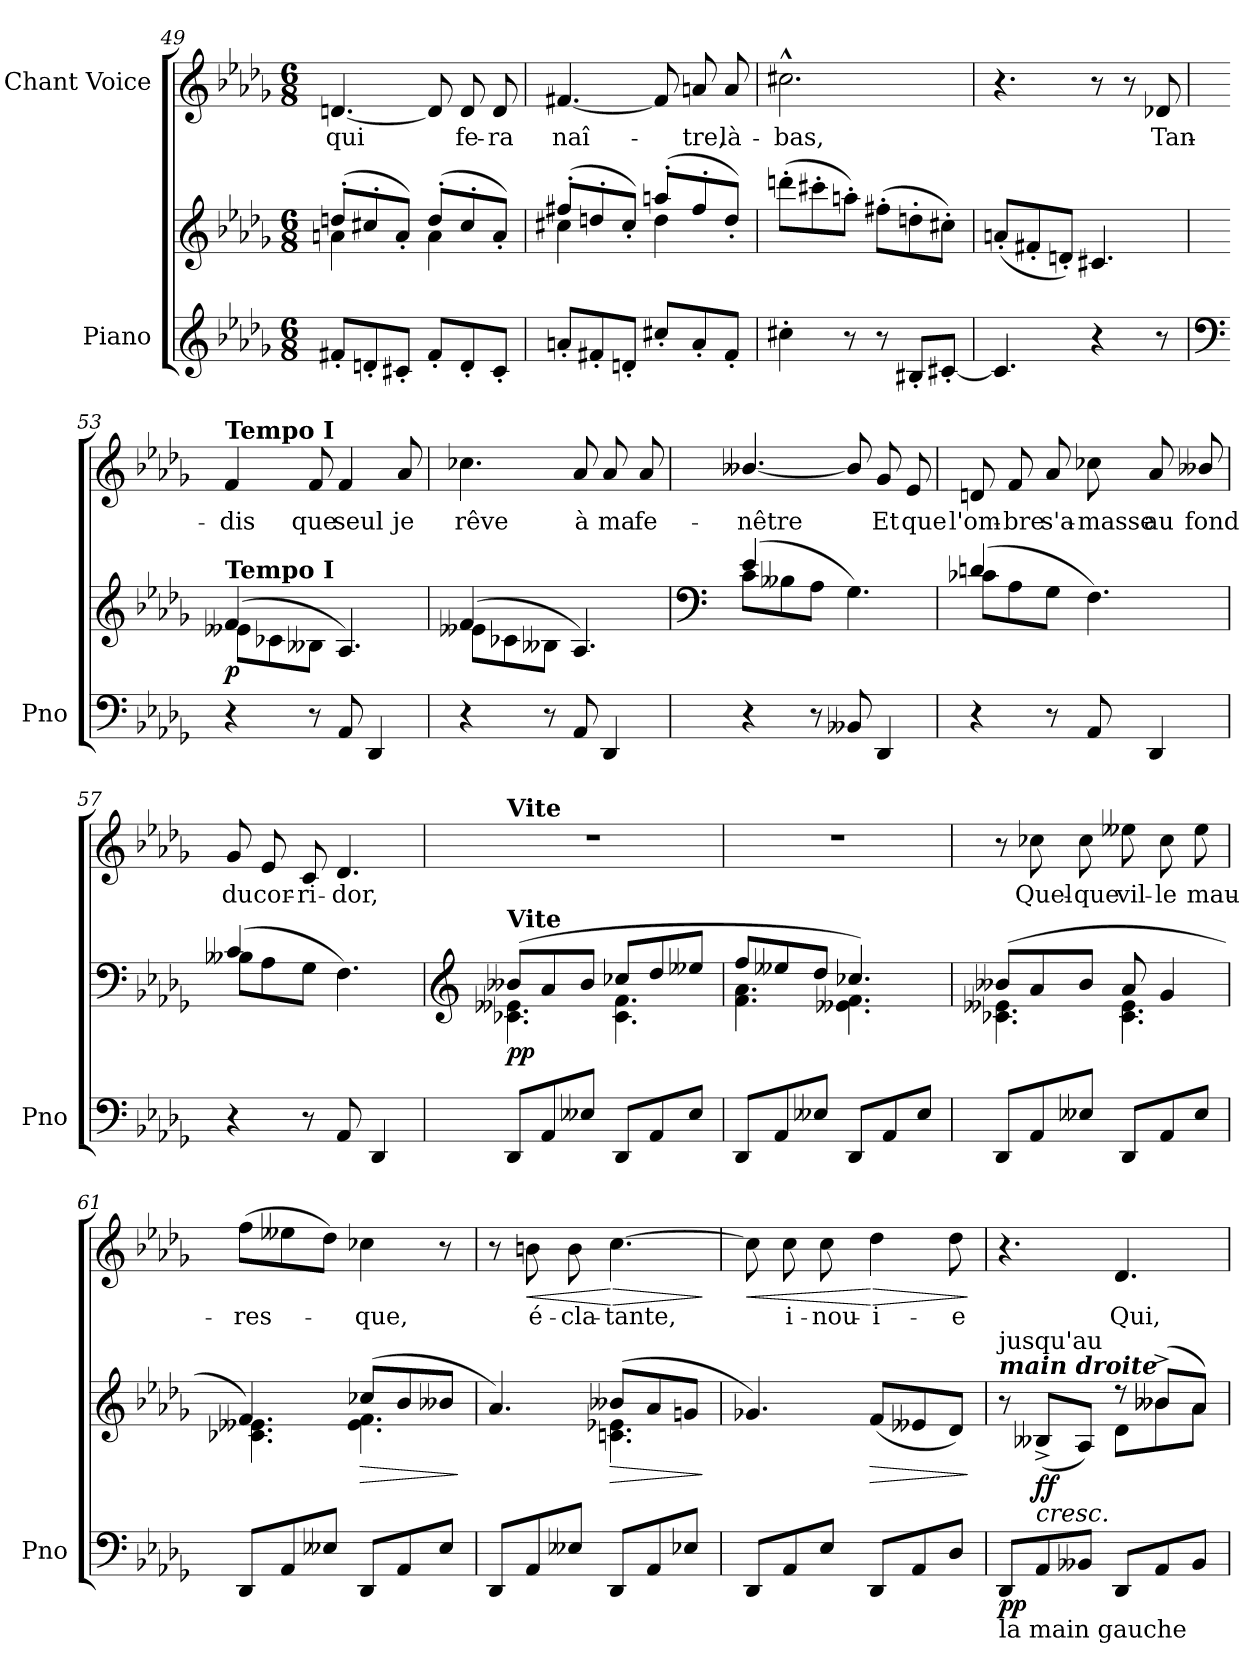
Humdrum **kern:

**kern	**kern	**dynam	**kern	**text	**dynam
*part2	*part2	*part2	*part1	*part1	*part1
*staff3	*staff2	*staff2/3	*staff1	*staff1	*staff1
*I"Piano	*	*	*I"Chant Voice	*	*
*I'Pno	*	*	*	*	*
*clefG2	*clefG2	*	*clefG2	*	*
*k[b-e-a-d-g-]	*k[b-e-a-d-g-]	*	*k[b-e-a-d-g-]	*	*
*M6/8	*M6/8	*	*M6/8	*	*
=49	=49	=49	=49	=49	=49
*	*^	*	*	*	*
8f#X'/L	(8ddn'/L	4an\	.	[4.dn/	qui	.
8dn'/	8cc#X'/	.	.	.	.	.
8c#X'/J	8a'/J)	8ryy	.	.	.	.
8f#'/L	(8dd'/L	4a\	.	8d/]	.	.
8d'/	8cc#'/	.	.	8d/	fe-	.
8c#'/J	8a'/J)	8ryy	.	8d/	-ra	.
=50	=50	=50	=50	=50	=50	=50
8an'/L	(8ff#X'/L	4cc#X\	.	[4.f#X/	naî-	.
8f#X'/	8ddn'/	.	.	.	.	.
8dn'/J	8cc#'/J)	8ryy	.	.	.	.
8cc#X'/L	(8aan'/L	4dd\	.	8f#/]	.	.
8a'/	8ff#'/	.	.	8an/	-tre,	.
8f#'/J	8dd'/J)	8ryy	.	8a/	là-	.
*	*v	*v	*	*	*	*
=51	=51	=51	=51	=51	=51
4cc#X'\	(8dddn'\L	.	2.cc#X^^\	-bas,	.
.	8ccc#X'\	.	.	.	.
8r	8aan'\J)	.	.	.	.
8r	(8ff#X'\L	.	.	.	.
8B#X'/L	8ddn'\	.	.	.	.
[8c#X'/J	8cc#X'\J)	.	.	.	.
=52	=52	=52	=52	=52	=52
4.c#/]	(8an'/L	.	4.r	.	.
.	8f#X'/	.	.	.	.
.	8dn'/J)	.	.	.	.
4r	4.c#X/	.	8r	.	.
.	.	.	8r	.	.
8r	.	.	8d-X/	Tan-	.
=53	=53	=53	=53	=53	=53
*clefF4	*	*	*	*	*
*	*^	*	*	*	*
!	!	!	!	!LO:TX:a:B:t=Tempo I	!	!
!	!LO:TX:a:B:t=Tempo I	!	!	!	!	!
!	!	!	!LO:DY:b	!	!	!
4r	(4f/	8e--X\L	p	4f/	-dis	.
.	.	8c-X\	.	.	.	.
8r	8ryy	8B--X\J	.	8f/	que	.
8AA-/	4.A-/)	4.ryy	.	4f/	seul	.
4DD-/	.	.	.	.	.	.
.	.	.	.	8a-/	je	.
=54	=54	=54	=54	=54	=54	=54
4r	(4f/	8e--X\L	.	4.cc-X\	rêve	.
.	.	8c-X\	.	.	.	.
8r	8ryy	8B--X\J	.	.	.	.
8AA-/	4.A-/)	4.ryy	.	8a-/	à	.
4DD-/	.	.	.	8a-/	ma	.
.	.	.	.	8a-/	fe-	.
=55	=55	=55	=55	=55	=55	=55
*	*clefF4	*	*	*	*	*
4r	(4e-/	8c\L	.	[4.b--X/	-nêtre	.
.	.	8B--X\	.	.	.	.
8r	8ryy	8A-\J	.	.	.	.
8BB--X/	4.G-\)	4.ryy	.	8b--/]	.	.
4DD-/	.	.	.	8g-/	Et	.
.	.	.	.	8e-/	que	.
=56	=56	=56	=56	=56	=56	=56
4r	(4dn/	8c-X\L	.	8dn/	l'om-	.
.	.	8A-\	.	8f/	-bre	.
8r	8ryy	8G-\J	.	8a-/	s'a-	.
8AA-/	4.F\)	4.ryy	.	8cc-X\	-masse	.
4DD-/	.	.	.	8a-/	au	.
.	.	.	.	8b--X/	fond	.
=57	=57	=57	=57	=57	=57	=57
4r	(4c/	8B--X\L	.	8g-/	du	.
.	.	8A-\	.	8e-/	cor-	.
8r	8ryy	8G-\J	.	8c/	-ri-	.
8AA-/	4.F\)	4.ryy	.	4.d-/	-dor,	.
4DD-/	.	.	.	.	.	.
=58	=58	=58	=58	=58	=58	=58
*	*clefG2	*	*	*	*	*
!	!	!	!	!LO:TX:a:B:t=Vite	!	!
!	!LO:TX:a:B:t=Vite	!	!	!	!	!
!	!	!	!LO:DY:b	!	!	!
8DD-/L	(8b--X/L	4.c-X\ 4.e--X\	pp	2.r	.	.
8AA-/	8a-/	.	.	.	.	.
8E--X/J	8b--/J	.	.	.	.	.
8DD-/L	8cc-X/L	4.c-\ 4.f\	.	.	.	.
8AA-/	8dd-/	.	.	.	.	.
8E--/J	8ee--X/J	.	.	.	.	.
=59	=59	=59	=59	=59	=59	=59
8DD-/L	8ff/L	4.f\ 4.a-\	.	2.r	.	.
8AA-/	8ee--X/	.	.	.	.	.
8E--X/J	8dd-/J	.	.	.	.	.
8DD-/L	4.cc-X/)	4.e--X\ 4.f\	.	.	.	.
8AA-/	.	.	.	.	.	.
8E--/J	.	.	.	.	.	.
=60	=60	=60	=60	=60	=60	=60
8DD-/L	(8b--X/L	4.c-X\ 4.e--X\	.	8r	.	.
8AA-/	8a-/	.	.	8cc-X\	Quel-	.
8E--X/J	8b--/J	.	.	8cc-\	-que	.
8DD-/L	8a-/	4.c-\ 4.e--\	.	8ee--X\	vil-	.
8AA-/	4g-/	.	.	8cc-\	-le	.
8E--/J	.	.	.	8ee--\	mau-	.
=61	=61	=61	=61	=61	=61	=61
8DD-/L	4.f/)	4.c-X\ 4.e--X\	.	(8ff\L	-res-	.
8AA-/	.	.	.	8ee--X\	.	.
8E--X/J	.	.	.	8dd-\J)	.	.
!	!	!	!LO:HP:b	!	!	!
8DD-/L	(8cc-X/L	4.e--\ 4.f\	>	4cc-X\	-que,	.
8AA-/	8b-/	.	.	.	.	.
8E--/J	8b--X/J	.	.	8r	.	.
*	*v	*v	*	*	*	*
.	.	]	.	.	.
=62	=62	=62	=62	=62	=62
*	*^	*	*	*	*
8DD-/L	4.a-/)	4.ryy	.	8r	.	.
!	!	!	!	!	!	!LO:HP:b
8AA-/	.	.	.	8bn\	é-	<
8E--X/J	.	.	.	8b\	-cla-	.
!	!	!	!LO:HP:b	!	!	!LO:HP:n=1:b
8DD-/L	(8b--X/L	4.cn\ 4.e-X\	>	[4.cc\	-tante,	[ >
8AA-/	8a-/	.	.	.	.	.
8E-X/J	8gn/J	.	.	.	.	.
*	*v	*v	*	*	*	*
.	.	]	.	.	]
=63	=63	=63	=63	=63	=63
!	!	!	!	!	!LO:HP:b
8DD-/L	4.g-X/)	.	8cc\]	.	<
8AA-/	.	.	8cc\	i-	.
8E-/J	.	.	8cc\	-nou-	.
!	!	!LO:HP:b	!	!	!LO:HP:n=1:b
8DD-/L	(>8f/L	>	4dd-\	-i-	[ >
8AA-/	8e--X/	.	.	.	.
8D-/J	8d-/J)	.	8dd-\	-e	.
.	.	]	.	.	]
=64	=64	=64	=64	=64	=64
*	*^	*	*	*	*
!	!LO:TX:a:Bi:t=main droite	!	!	!	!	!
!	!LO:TX:a:t=jusqu'au	!	!	!	!	!
!LO:TX:b:t=la main gauche	!	!	!	!	!	!
!	!	!	!LO:DY:b=2	!	!	!
8DD-/L	8r	4.ryy	pp	4.r	.	.
!	!LO:TX:b:i:t=cresc.	!	!	!	!	!
!	!	!	!LO:DY:b	!	!	!
8AA-/	(8B--X^/L	.	ff	.	.	.
8BB--X/J	8A-/J)	.	.	.	.	.
8DD-/L	8r	8d-\L	.	4.d-/	Qui,	.
8AA-/	(8b--X^/L	8b--\	.	.	.	.
8BB--/J	8a-/J)	8a-\J	.	.	.	.
*	*v	*v	*	*	*	*
=	=	=	=	=	=
*-	*-	*-	*-	*-	*-
